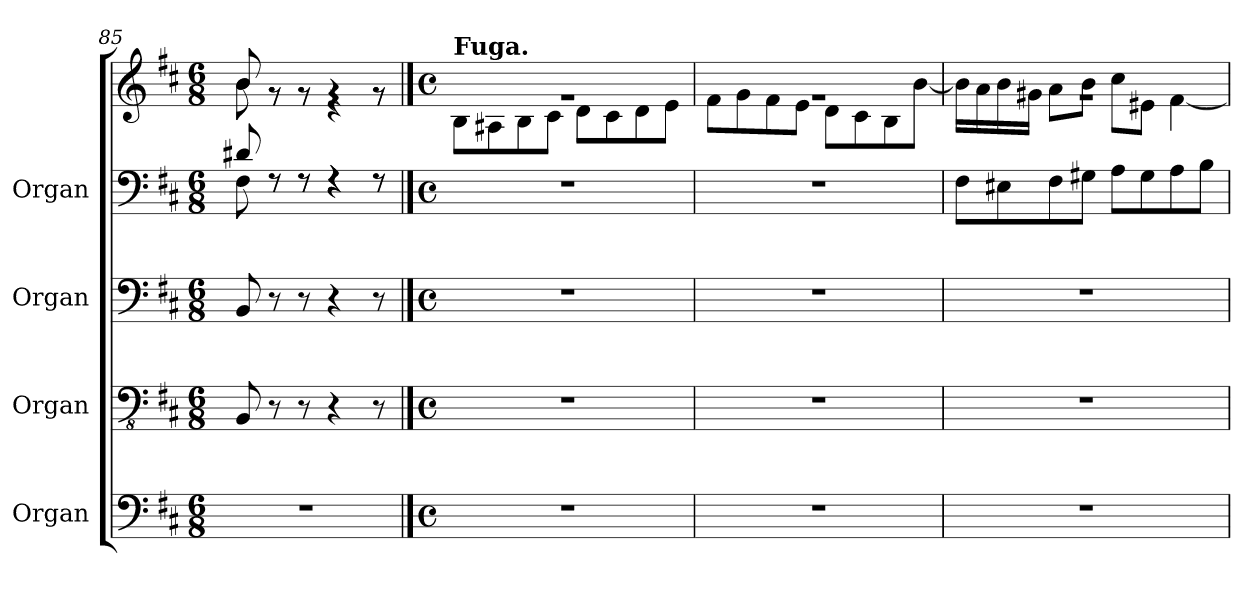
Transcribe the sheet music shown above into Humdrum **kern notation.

**kern	**kern	**kern	**kern	**kern
*part4	*part3	*part2	*part1	*part1
*staff5	*staff4	*staff3	*staff2	*staff1
*I"Organ	*I"Organ	*I"Organ	*I"Organ	*
*clefF4	*clefFv4	*clefF4	*clefF4	*clefG2
*k[f#c#]	*k[f#c#]	*k[f#c#]	*k[f#c#]	*k[f#c#]
*M6/8	*M6/8	*M6/8	*M6/8	*M6/8
*MM25	*MM25	*MM25	*MM25	*MM25
=85	=85	=85	=85	=85
*	*	*	*^	*^
2.r	8BBB/	8BB/	8d#X/	8F#\	8b/	8b\
*	*	*	*	*	*MM100	*
.	8r	8r	8rF	8rF	8rg	8r
.	8r	8r	8rF	8rF	8rg	8r
.	4r	4r	4rF	4rF	4rg	4r
.	8r	8r	8rF	8rF	8rg	8r
*	*	*	*v	*v	*	*
!!LO:LB:g=z	!!
==86	==86	==86	==86	==86	==86
*M4/4	*M4/4	*M4/4	*M4/4	*M4/4	*
*met(c)	*met(c)	*met(c)	*met(c)	*met(c)	*
*	*	*	*^	*	*
!	!	!	!	!	!LO:TX:a:B:t=Fuga.	!
*	*	*	*v	*v	*	*
1r	1r	1r	1r	1rg	8B\L
.	.	.	.	.	8A#X\
.	.	.	.	.	8B\
.	.	.	.	.	8c#\J
.	.	.	.	.	8d\L
.	.	.	.	.	8c#\
.	.	.	.	.	8d\
.	.	.	.	.	8e\J
=87	=87	=87	=87	=87	=87
1r	1r	1r	1r	1rg	8f#\L
.	.	.	.	.	8g\
.	.	.	.	.	8f#\
.	.	.	.	.	8e\J
.	.	.	.	.	8d\L
.	.	.	.	.	8c#\
.	.	.	.	.	8B\
.	.	.	.	.	[8b\J
=88	=88	=88	=88	=88	=88
1r	1r	1r	8F#\L	1rg	16b\LL]
.	.	.	.	.	16a\
.	.	.	8E#X\	.	16b\
.	.	.	.	.	16g#X\JJ
.	.	.	8F#\	.	8a\L
.	.	.	8G#X\J	.	8b\J
.	.	.	8A\L	.	8cc#\L
.	.	.	8G#\	.	8e#X\J
.	.	.	8A\	.	[4f#\
.	.	.	8B\J	.	.
*	*	*	*	*v	*v
=	=	=	=	=
*-	*-	*-	*-	*-
